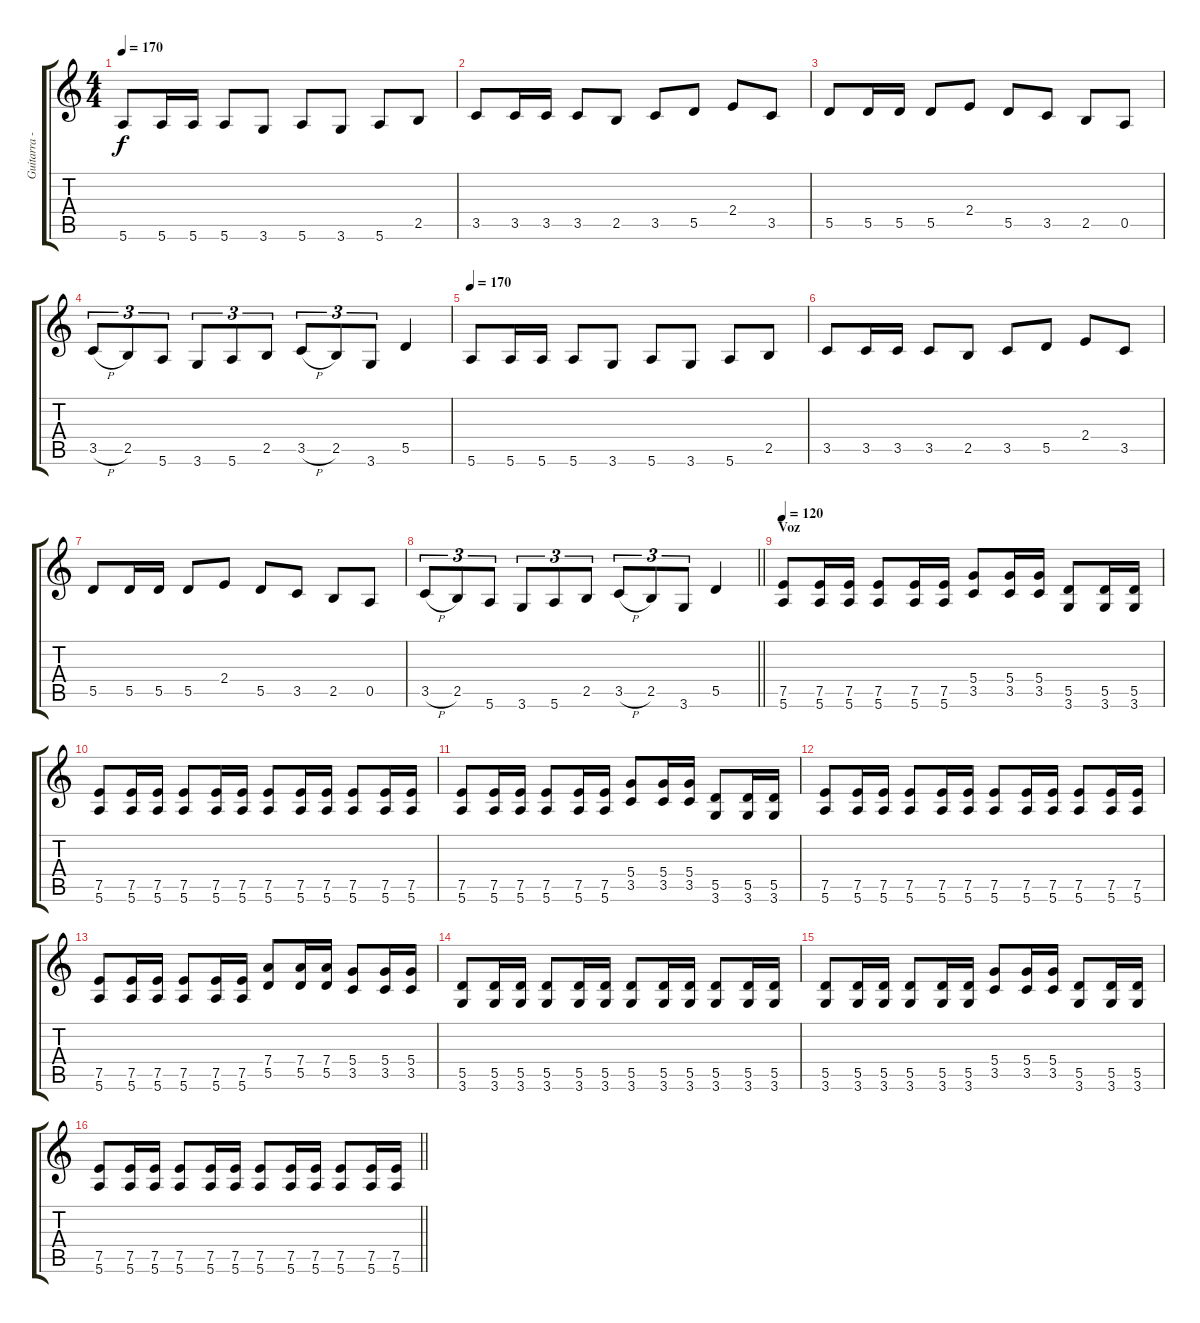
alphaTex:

\track ("Guitarra - Fabiel" "Guitarra -") {instrument distortionguitar}
\staff {score tabs}
\tuning (E4 B3 G3 D3 A2 E2) {hide}
\ts (4 4)
\tempo 170
\clef g2
\ks c
5.6.8{dy f} 5.6.16 5.6.16 5.6.8 3.6.8 5.6.8 3.6.8 5.6.8 2.5.8 |
3.5.8 3.5.16 3.5.16 3.5.8 2.5.8 3.5.8 5.5.8 2.4.8 3.5.8 |
5.5.8 5.5.16 5.5.16 5.5.8 2.4.8 5.5.8 3.5.8 2.5.8 0.5.8 |
3.5{h}.8{tu (3 2)} 2.5.8{tu (3 2)} 5.6.8{tu (3 2)} 3.6.8{tu (3 2)} 5.6.8{tu (3 2)} 2.5.8{tu (3 2)} 3.5{h}.8{tu (3 2)} 2.5.8{tu (3 2)} 3.6.8{tu (3 2)} 5.5.4 |
\tempo 170
5.6.8 5.6.16 5.6.16 5.6.8 3.6.8 5.6.8 3.6.8 5.6.8 2.5.8 |
3.5.8 3.5.16 3.5.16 3.5.8 2.5.8 3.5.8 5.5.8 2.4.8 3.5.8 |
5.5.8 5.5.16 5.5.16 5.5.8 2.4.8 5.5.8 3.5.8 2.5.8 0.5.8 |
\barLineRight lightlight
3.5{h}.8{tu (3 2)} 2.5.8{tu (3 2)} 5.6.8{tu (3 2)} 3.6.8{tu (3 2)} 5.6.8{tu (3 2)} 2.5.8{tu (3 2)} 3.5{h}.8{tu (3 2)} 2.5.8{tu (3 2)} 3.6.8{tu (3 2)} 5.5.4 |
\section ("" "Voz")
\tempo 120
(7.5 5.6).8 (7.5 5.6).16 (7.5 5.6).16 (7.5 5.6).8 (7.5 5.6).16 (7.5 5.6).16 (5.4 3.5).8 (5.4 3.5).16 (5.4 3.5).16 (5.5 3.6).8 (5.5 3.6).16 (5.5 3.6).16 |
(7.5 5.6).8 (7.5 5.6).16 (7.5 5.6).16 (7.5 5.6).8 (7.5 5.6).16 (7.5 5.6).16 (7.5 5.6).8 (7.5 5.6).16 (7.5 5.6).16 (7.5 5.6).8 (7.5 5.6).16 (7.5 5.6).16 |
(7.5 5.6).8 (7.5 5.6).16 (7.5 5.6).16 (7.5 5.6).8 (7.5 5.6).16 (7.5 5.6).16 (5.4 3.5).8 (5.4 3.5).16 (5.4 3.5).16 (5.5 3.6).8 (5.5 3.6).16 (5.5 3.6).16 |
(7.5 5.6).8 (7.5 5.6).16 (7.5 5.6).16 (7.5 5.6).8 (7.5 5.6).16 (7.5 5.6).16 (7.5 5.6).8 (7.5 5.6).16 (7.5 5.6).16 (7.5 5.6).8 (7.5 5.6).16 (7.5 5.6).16 |
(7.5 5.6).8 (7.5 5.6).16 (7.5 5.6).16 (7.5 5.6).8 (7.5 5.6).16 (7.5 5.6).16 (7.4 5.5).8 (7.4 5.5).16 (7.4 5.5).16 (5.4 3.5).8 (5.4 3.5).16 (5.4 3.5).16 |
(5.5 3.6).8 (5.5 3.6).16 (5.5 3.6).16 (5.5 3.6).8 (5.5 3.6).16 (5.5 3.6).16 (5.5 3.6).8 (5.5 3.6).16 (5.5 3.6).16 (5.5 3.6).8 (5.5 3.6).16 (5.5 3.6).16 |
(5.5 3.6).8 (5.5 3.6).16 (5.5 3.6).16 (5.5 3.6).8 (5.5 3.6).16 (5.5 3.6).16 (5.4 3.5).8 (5.4 3.5).16 (5.4 3.5).16 (5.5 3.6).8 (5.5 3.6).16 (5.5 3.6).16 |
\barLineRight lightlight
(7.5 5.6).8 (7.5 5.6).16 (7.5 5.6).16 (7.5 5.6).8 (7.5 5.6).16 (7.5 5.6).16 (7.5 5.6).8 (7.5 5.6).16 (7.5 5.6).16 (7.5 5.6).8 (7.5 5.6).16 (7.5 5.6).16
